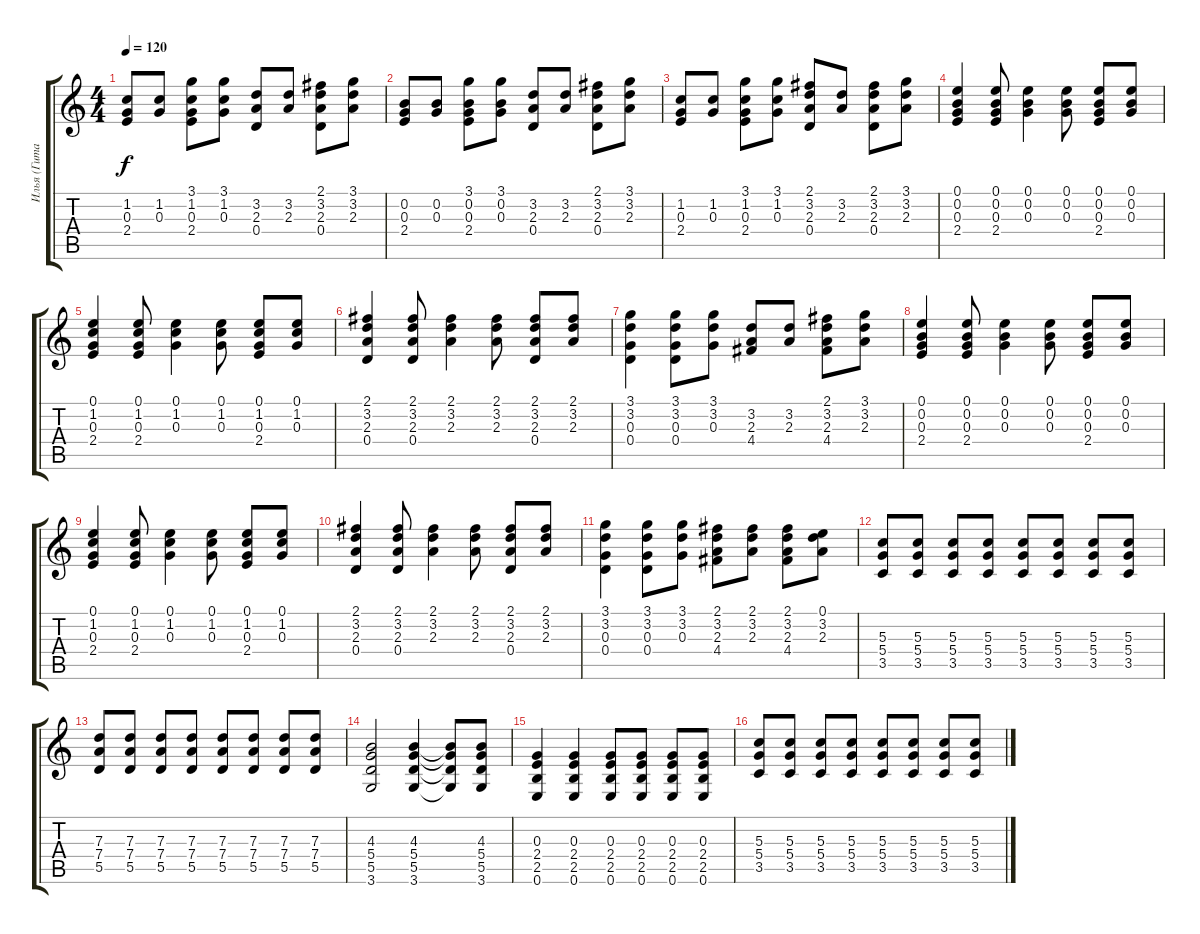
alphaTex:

\track ("Илья (Гитара)" "Илья (Гита") {instrument acousticguitarsteel}
\staff {score tabs}
\tuning (E4 B3 G3 D3 A2 E2) {hide}
\ts (4 4)
\tempo 120
\clef g2
\ks c
(1.2 0.3 2.4).8{dy f} (1.2 0.3).8 (3.1 1.2 0.3 2.4).8 (3.1 1.2 0.3).8 (3.2 2.3 0.4).8 (3.2 2.3).8 (2.1 3.2 2.3 0.4).8 (3.1 3.2 2.3).8 |
(0.2 0.3 2.4).8 (0.2 0.3).8 (3.1 0.2 0.3 2.4).8 (3.1 0.2 0.3).8 (3.2 2.3 0.4).8 (3.2 2.3).8 (2.1 3.2 2.3 0.4).8 (3.1 3.2 2.3).8 |
(1.2 0.3 2.4).8 (1.2 0.3).8 (3.1 1.2 0.3 2.4).8 (3.1 1.2 0.3).8 (2.1 3.2 2.3 0.4).8 (3.2 2.3).8 (2.1 3.2 2.3 0.4).8 (3.1 3.2 2.3).8 |
(0.1 0.2 0.3 2.4).4 (0.1 0.2 0.3 2.4).8 (0.1 0.2 0.3).4 (0.1 0.2 0.3).8 (0.1 0.2 0.3 2.4).8 (0.1 0.2 0.3).8 |
(0.1 1.2 0.3 2.4).4 (0.1 1.2 0.3 2.4).8 (0.1 1.2 0.3).4 (0.1 1.2 0.3).8 (0.1 1.2 0.3 2.4).8 (0.1 1.2 0.3).8 |
(2.1 3.2 2.3 0.4).4 (2.1 3.2 2.3 0.4).8 (2.1 3.2 2.3).4 (2.1 3.2 2.3).8 (2.1 3.2 2.3 0.4).8 (2.1 3.2 2.3).8 |
(3.1 3.2 0.3 0.4).4 (3.1 3.2 0.3 0.4).8 (3.1 3.2 0.3).8 (3.2 2.3 4.4).8 (3.2 2.3).8 (2.1 3.2 2.3 4.4).8 (3.1 3.2 2.3).8 |
(0.1 0.2 0.3 2.4).4 (0.1 0.2 0.3 2.4).8 (0.1 0.2 0.3).4 (0.1 0.2 0.3).8 (0.1 0.2 0.3 2.4).8 (0.1 0.2 0.3).8 |
(0.1 1.2 0.3 2.4).4 (0.1 1.2 0.3 2.4).8 (0.1 1.2 0.3).4 (0.1 1.2 0.3).8 (0.1 1.2 0.3 2.4).8 (0.1 1.2 0.3).8 |
(2.1 3.2 2.3 0.4).4 (2.1 3.2 2.3 0.4).8 (2.1 3.2 2.3).4 (2.1 3.2 2.3).8 (2.1 3.2 2.3 0.4).8 (2.1 3.2 2.3).8 |
(3.1 3.2 0.3 0.4).4 (3.1 3.2 0.3 0.4).8 (3.1 3.2 0.3).8 (2.1 3.2 2.3 4.4).8 (2.1 3.2 2.3).8 (2.1 3.2 2.3 4.4).8 (0.1 3.2 2.3).8 |
(5.3 5.4 3.5).8{instrument distortionguitar} (5.3 5.4 3.5).8 (5.3 5.4 3.5).8 (5.3 5.4 3.5).8 (5.3 5.4 3.5).8 (5.3 5.4 3.5).8 (5.3 5.4 3.5).8 (5.3 5.4 3.5).8 |
(7.3 7.4 5.5).8 (7.3 7.4 5.5).8 (7.3 7.4 5.5).8 (7.3 7.4 5.5).8 (7.3 7.4 5.5).8 (7.3 7.4 5.5).8 (7.3 7.4 5.5).8 (7.3 7.4 5.5).8 |
(4.3 5.4 5.5 3.6).2 (4.3 5.4 5.5 3.6).4 (4.3{t} 5.4{t} 5.5{t} 3.6{t}).8 (4.3 5.4 5.5 3.6).8 |
(0.3 2.4 2.5 0.6).4 (0.3 2.4 2.5 0.6).4 (0.3 2.4 2.5 0.6).8 (0.3 2.4 2.5 0.6).8 (0.3 2.4 2.5 0.6).8 (0.3 2.4 2.5 0.6).8 |
(5.3 5.4 3.5).8{instrument distortionguitar} (5.3 5.4 3.5).8 (5.3 5.4 3.5).8 (5.3 5.4 3.5).8 (5.3 5.4 3.5).8 (5.3 5.4 3.5).8 (5.3 5.4 3.5).8 (5.3 5.4 3.5).8
